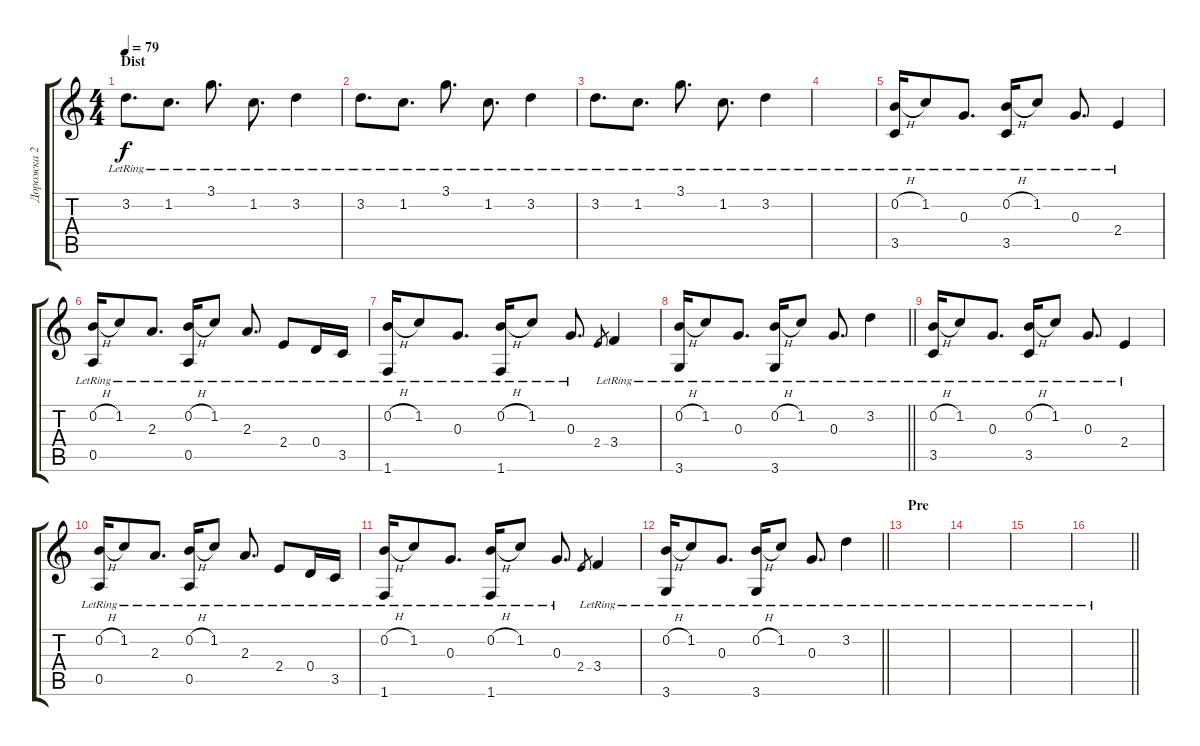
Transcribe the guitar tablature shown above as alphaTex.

\track ("Дорожка 2" "Дорожка 2") {instrument electricguitarclean}
\staff {score tabs}
\tuning (E4 B3 G3 D3 A2 E2) {hide}
\ts (4 4)
\section ("" "Dist")
\tempo 79
\clef g2
\ks c
3.2{lr}.8{d dy f} 1.2{lr}.8{d} 3.1{lr}.8{d} 1.2{lr}.8{d} 3.2{lr}.4 |
3.2{lr}.8{d} 1.2{lr}.8{d} 3.1{lr}.8{d} 1.2{lr}.8{d} 3.2{lr}.4 |
3.2{lr}.8{d} 1.2{lr}.8{d} 3.1{lr}.8{d} 1.2{lr}.8{d} 3.2{lr}.4 |
|
(0.2{h lr} 3.5{lr}).16 1.2{lr}.8 0.3{lr}.8{d} (0.2{h lr} 3.5{lr}).16 1.2{lr}.8 0.3{lr}.8{d} 2.4{lr}.4 |
(0.2{h lr} 0.5{lr}).16 1.2{lr}.8 2.3{lr}.8{d} (0.2{h lr} 0.5{lr}).16 1.2{lr}.8 2.3{lr}.8{d} 2.4{lr}.8 0.4{lr}.16 3.5{lr}.16 |
(0.2{h lr} 1.6{lr}).16 1.2{lr}.8 0.3{lr}.8{d} (0.2{h lr} 1.6{lr}).16 1.2{lr}.8 0.3{lr}.8{d} 2.4.8{gr} 3.4{lr}.4 |
\barLineRight lightlight
(0.2{h lr} 3.6{lr}).16 1.2{lr}.8 0.3{lr}.8{d} (0.2{h lr} 3.6{lr}).16 1.2{lr}.8 0.3{lr}.8{d} 3.2{lr}.4 |
(0.2{h lr} 3.5{lr}).16 1.2{lr}.8 0.3{lr}.8{d} (0.2{h lr} 3.5{lr}).16 1.2{lr}.8 0.3{lr}.8{d} 2.4{lr}.4 |
(0.2{h lr} 0.5{lr}).16 1.2{lr}.8 2.3{lr}.8{d} (0.2{h lr} 0.5{lr}).16 1.2{lr}.8 2.3{lr}.8{d} 2.4{lr}.8 0.4{lr}.16 3.5{lr}.16 |
(0.2{h lr} 1.6{lr}).16 1.2{lr}.8 0.3{lr}.8{d} (0.2{h lr} 1.6{lr}).16 1.2{lr}.8 0.3{lr}.8{d} 2.4.8{gr} 3.4{lr}.4 |
\barLineRight lightlight
(0.2{h lr} 3.6{lr}).16 1.2{lr}.8 0.3{lr}.8{d} (0.2{h lr} 3.6{lr}).16 1.2{lr}.8 0.3{lr}.8{d} 3.2{lr}.4 |
\section ("" "Pre")
|
|
|
\barLineRight lightlight
